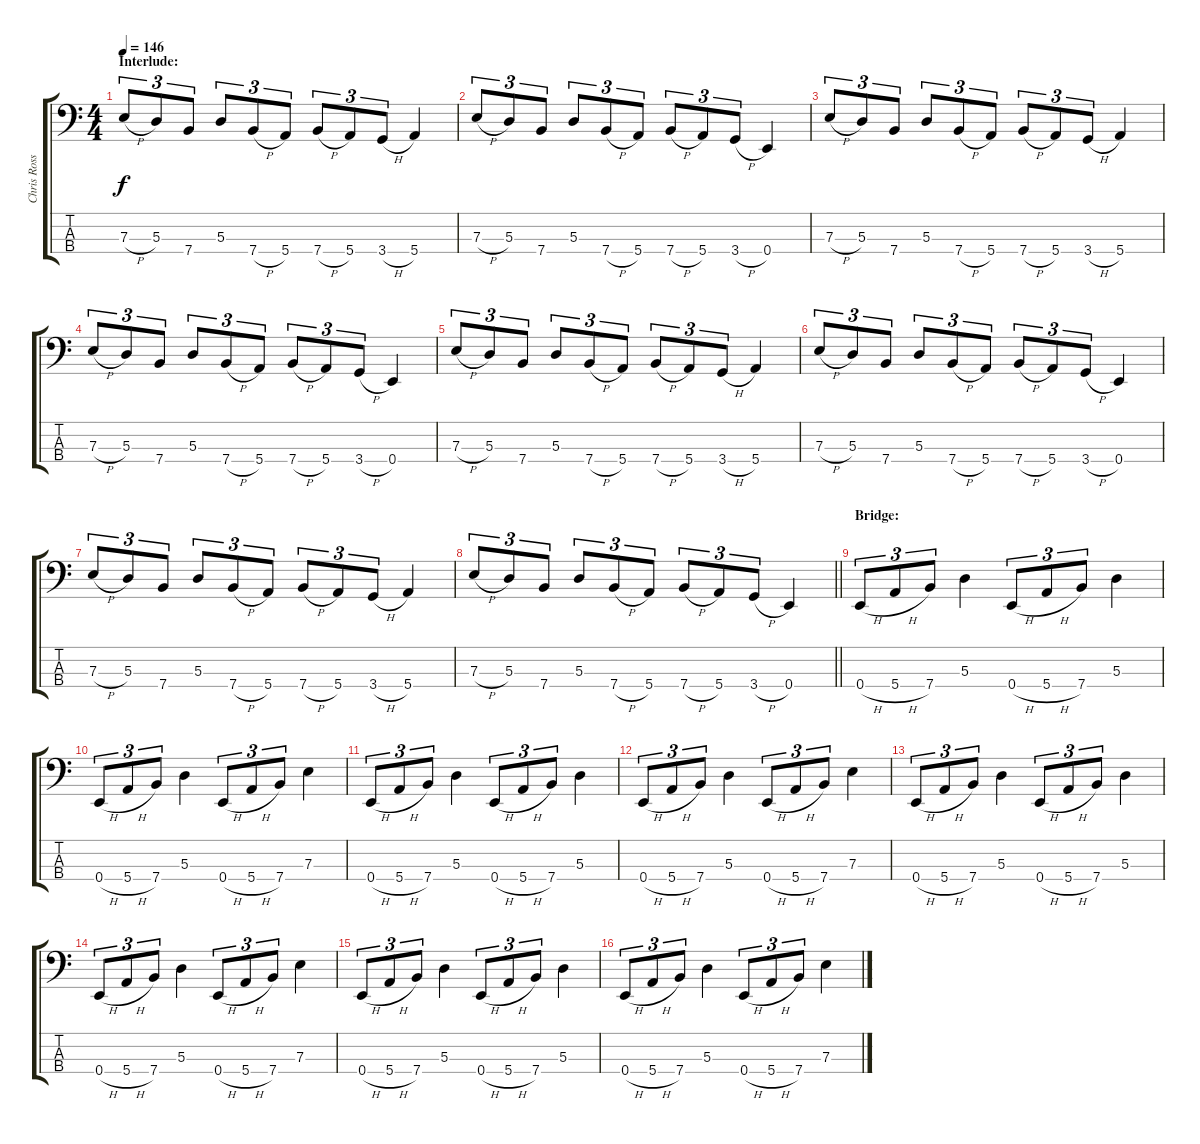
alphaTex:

\track ("Chris Ross" "Chris Ross") {instrument electricbassfinger}
\staff {score tabs}
\tuning (G2 D2 A1 E1) {hide}
\ts (4 4)
\section ("" "Interlude:")
\tempo 146
\clef f4
\ks c
7.3{h}.8{tu (3 2) dy f} 5.3.8{tu (3 2)} 7.4.8{tu (3 2)} 5.3.8{tu (3 2)} 7.4{h}.8{tu (3 2)} 5.4.8{tu (3 2)} 7.4{h}.8{tu (3 2)} 5.4.8{tu (3 2)} 3.4{h}.8{tu (3 2)} 5.4.4 |
7.3{h}.8{tu (3 2)} 5.3.8{tu (3 2)} 7.4.8{tu (3 2)} 5.3.8{tu (3 2)} 7.4{h}.8{tu (3 2)} 5.4.8{tu (3 2)} 7.4{h}.8{tu (3 2)} 5.4.8{tu (3 2)} 3.4{h}.8{tu (3 2)} 0.4.4 |
7.3{h}.8{tu (3 2)} 5.3.8{tu (3 2)} 7.4.8{tu (3 2)} 5.3.8{tu (3 2)} 7.4{h}.8{tu (3 2)} 5.4.8{tu (3 2)} 7.4{h}.8{tu (3 2)} 5.4.8{tu (3 2)} 3.4{h}.8{tu (3 2)} 5.4.4 |
7.3{h}.8{tu (3 2)} 5.3.8{tu (3 2)} 7.4.8{tu (3 2)} 5.3.8{tu (3 2)} 7.4{h}.8{tu (3 2)} 5.4.8{tu (3 2)} 7.4{h}.8{tu (3 2)} 5.4.8{tu (3 2)} 3.4{h}.8{tu (3 2)} 0.4.4 |
7.3{h}.8{tu (3 2)} 5.3.8{tu (3 2)} 7.4.8{tu (3 2)} 5.3.8{tu (3 2)} 7.4{h}.8{tu (3 2)} 5.4.8{tu (3 2)} 7.4{h}.8{tu (3 2)} 5.4.8{tu (3 2)} 3.4{h}.8{tu (3 2)} 5.4.4 |
7.3{h}.8{tu (3 2)} 5.3.8{tu (3 2)} 7.4.8{tu (3 2)} 5.3.8{tu (3 2)} 7.4{h}.8{tu (3 2)} 5.4.8{tu (3 2)} 7.4{h}.8{tu (3 2)} 5.4.8{tu (3 2)} 3.4{h}.8{tu (3 2)} 0.4.4 |
7.3{h}.8{tu (3 2)} 5.3.8{tu (3 2)} 7.4.8{tu (3 2)} 5.3.8{tu (3 2)} 7.4{h}.8{tu (3 2)} 5.4.8{tu (3 2)} 7.4{h}.8{tu (3 2)} 5.4.8{tu (3 2)} 3.4{h}.8{tu (3 2)} 5.4.4 |
\barLineRight lightlight
7.3{h}.8{tu (3 2)} 5.3.8{tu (3 2)} 7.4.8{tu (3 2)} 5.3.8{tu (3 2)} 7.4{h}.8{tu (3 2)} 5.4.8{tu (3 2)} 7.4{h}.8{tu (3 2)} 5.4.8{tu (3 2)} 3.4{h}.8{tu (3 2)} 0.4.4 |
\section ("" "Bridge:")
0.4{h}.8{tu (3 2)} 5.4{h}.8{tu (3 2)} 7.4.8{tu (3 2)} 5.3.4 0.4{h}.8{tu (3 2)} 5.4{h}.8{tu (3 2)} 7.4.8{tu (3 2)} 5.3.4 |
0.4{h}.8{tu (3 2)} 5.4{h}.8{tu (3 2)} 7.4.8{tu (3 2)} 5.3.4 0.4{h}.8{tu (3 2)} 5.4{h}.8{tu (3 2)} 7.4.8{tu (3 2)} 7.3.4 |
0.4{h}.8{tu (3 2)} 5.4{h}.8{tu (3 2)} 7.4.8{tu (3 2)} 5.3.4 0.4{h}.8{tu (3 2)} 5.4{h}.8{tu (3 2)} 7.4.8{tu (3 2)} 5.3.4 |
0.4{h}.8{tu (3 2)} 5.4{h}.8{tu (3 2)} 7.4.8{tu (3 2)} 5.3.4 0.4{h}.8{tu (3 2)} 5.4{h}.8{tu (3 2)} 7.4.8{tu (3 2)} 7.3.4 |
0.4{h}.8{tu (3 2)} 5.4{h}.8{tu (3 2)} 7.4.8{tu (3 2)} 5.3.4 0.4{h}.8{tu (3 2)} 5.4{h}.8{tu (3 2)} 7.4.8{tu (3 2)} 5.3.4 |
0.4{h}.8{tu (3 2)} 5.4{h}.8{tu (3 2)} 7.4.8{tu (3 2)} 5.3.4 0.4{h}.8{tu (3 2)} 5.4{h}.8{tu (3 2)} 7.4.8{tu (3 2)} 7.3.4 |
0.4{h}.8{tu (3 2)} 5.4{h}.8{tu (3 2)} 7.4.8{tu (3 2)} 5.3.4 0.4{h}.8{tu (3 2)} 5.4{h}.8{tu (3 2)} 7.4.8{tu (3 2)} 5.3.4 |
0.4{h}.8{tu (3 2)} 5.4{h}.8{tu (3 2)} 7.4.8{tu (3 2)} 5.3.4 0.4{h}.8{tu (3 2)} 5.4{h}.8{tu (3 2)} 7.4.8{tu (3 2)} 7.3.4
